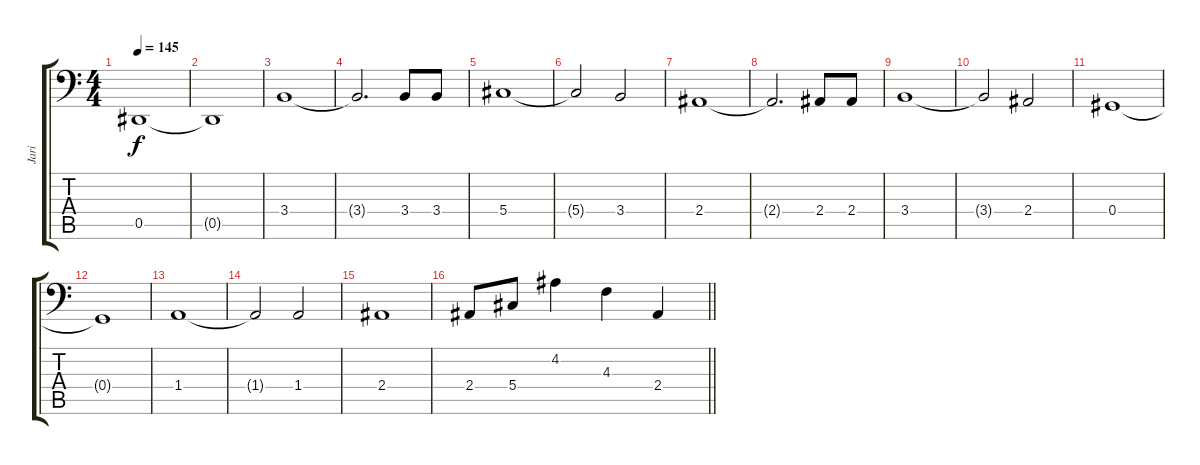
\track ("Jari" "Jari") {instrument electricbassfinger}
\staff {score tabs}
\tuning (B2 Gb2 Db2 Ab1 Eb1 Bb0) {hide}
\ts (4 4)
\tempo 145
\clef f4
\ks c
0.5.1{dy f} |
0.5{t}.1 |
3.4.1 |
3.4{t}.2{d} 3.4.8 3.4.8 |
5.4.1 |
5.4{t}.2 3.4.2 |
2.4.1 |
2.4{t}.2{d} 2.4.8 2.4.8 |
3.4.1 |
3.4{t}.2 2.4.2 |
0.4.1 |
0.4{t}.1 |
1.4.1 |
1.4{t}.2 1.4.2 |
2.4.1 |
\barLineRight lightlight
2.4.8 5.4.8 4.2.4 4.3.4 2.4.4
